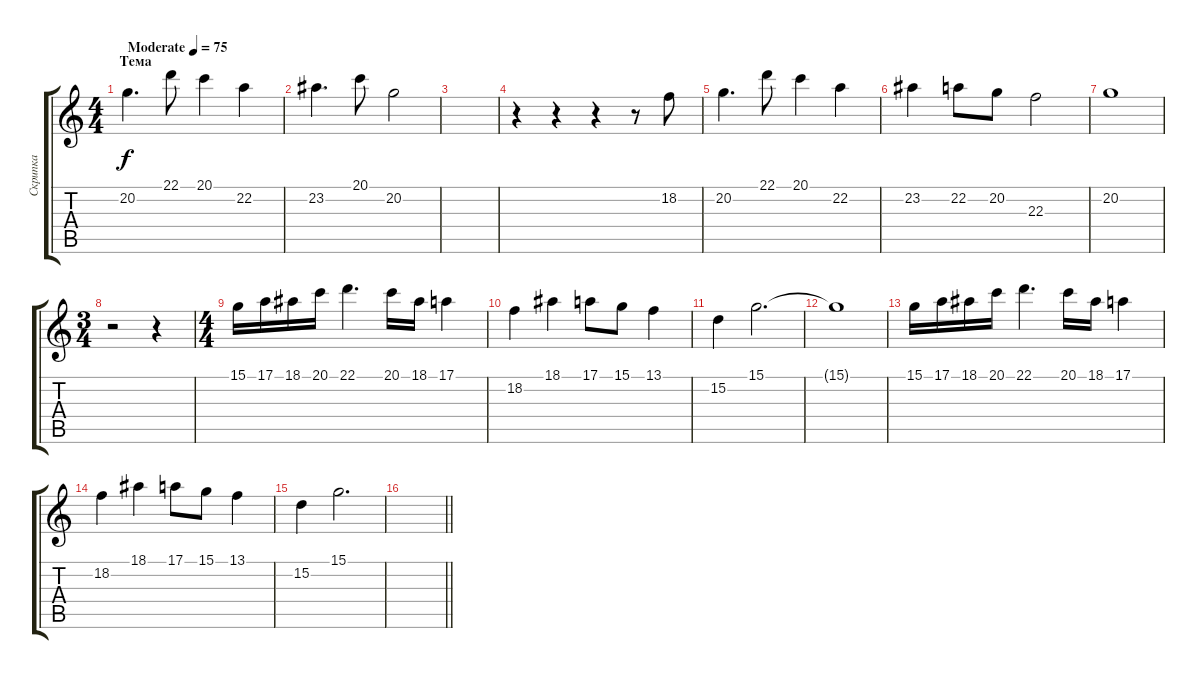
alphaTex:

\track ("Скрипка" "Скрипка") {instrument violin}
\staff {score tabs}
\tuning (E4 B3 G3 D3 A2 E2) {hide}
\ts (4 4)
\section ("" "Тема")
\tempo (75 "Moderate")
\clef g2
\ks c
20.2.4{d dy f instrument violin} 22.1.8 20.1.4 22.2.4 |
23.2.4{d} 20.1.8 20.2.2 |
|
r.4 r.4 r.4 r.8 18.2.8 |
20.2.4{d} 22.1.8 20.1.4 22.2.4 |
23.2.4 22.2.8 20.2.8 22.3.2 |
20.2.1 |
\ts (3 4)
r.2 r.4 |
\ts (4 4)
15.1.16 17.1.16 18.1.16 20.1.16 22.1.4{d} 20.1.16 18.1.16 17.1.4 |
18.2.4 18.1.4 17.1.8 15.1.8 13.1.4 |
15.2.4 15.1.2{d} |
15.1{t}.1 |
15.1.16 17.1.16 18.1.16 20.1.16 22.1.4{d} 20.1.16 18.1.16 17.1.4 |
18.2.4 18.1.4 17.1.8 15.1.8 13.1.4 |
15.2.4 15.1.2{d} |
\barLineRight lightlight
